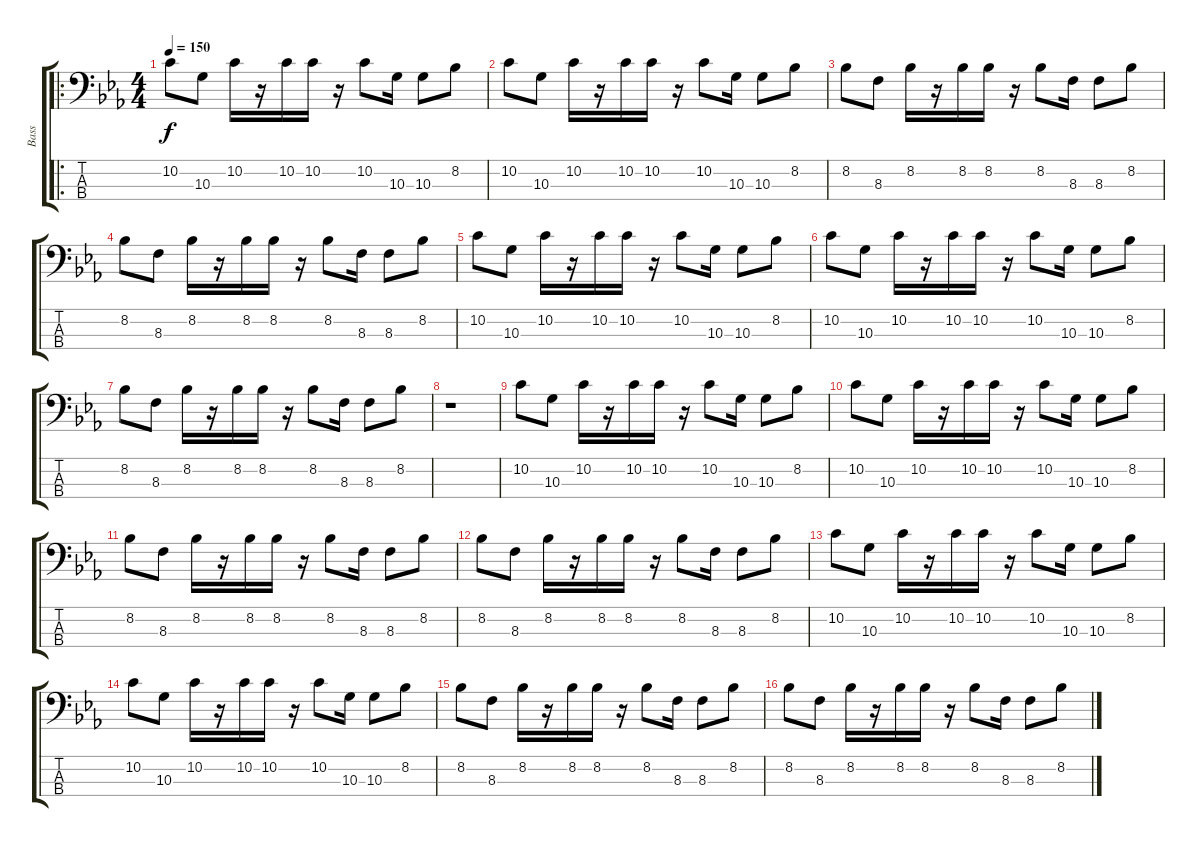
\track ("Bass" "Bass") {instrument electricbassfinger}
\staff {score tabs}
\tuning (G2 D2 A1 E1) {hide}
\ro
\ts (4 4)
\tempo 150
\clef f4
\ks cminor
10.2.8{dy f instrument electricbassfinger} 10.3.8 10.2.16 r.16 10.2.16 10.2.16 r.16 10.2.8 10.3.16 10.3.8 8.2.8 |
10.2.8 10.3.8 10.2.16 r.16 10.2.16 10.2.16 r.16 10.2.8 10.3.16 10.3.8 8.2.8 |
8.2.8 8.3.8 8.2.16 r.16 8.2.16 8.2.16 r.16 8.2.8 8.3.16 8.3.8 8.2.8 |
8.2.8 8.3.8 8.2.16 r.16 8.2.16 8.2.16 r.16 8.2.8 8.3.16 8.3.8 8.2.8 |
10.2.8 10.3.8 10.2.16 r.16 10.2.16 10.2.16 r.16 10.2.8 10.3.16 10.3.8 8.2.8 |
10.2.8 10.3.8 10.2.16 r.16 10.2.16 10.2.16 r.16 10.2.8 10.3.16 10.3.8 8.2.8 |
8.2.8 8.3.8 8.2.16 r.16 8.2.16 8.2.16 r.16 8.2.8 8.3.16 8.3.8 8.2.8 |
r.1 |
10.2.8 10.3.8 10.2.16 r.16 10.2.16 10.2.16 r.16 10.2.8 10.3.16 10.3.8 8.2.8 |
10.2.8 10.3.8 10.2.16 r.16 10.2.16 10.2.16 r.16 10.2.8 10.3.16 10.3.8 8.2.8 |
8.2.8 8.3.8 8.2.16 r.16 8.2.16 8.2.16 r.16 8.2.8 8.3.16 8.3.8 8.2.8 |
8.2.8 8.3.8 8.2.16 r.16 8.2.16 8.2.16 r.16 8.2.8 8.3.16 8.3.8 8.2.8 |
10.2.8 10.3.8 10.2.16 r.16 10.2.16 10.2.16 r.16 10.2.8 10.3.16 10.3.8 8.2.8 |
10.2.8 10.3.8 10.2.16 r.16 10.2.16 10.2.16 r.16 10.2.8 10.3.16 10.3.8 8.2.8 |
8.2.8 8.3.8 8.2.16 r.16 8.2.16 8.2.16 r.16 8.2.8 8.3.16 8.3.8 8.2.8 |
8.2.8 8.3.8 8.2.16 r.16 8.2.16 8.2.16 r.16 8.2.8 8.3.16 8.3.8 8.2.8
